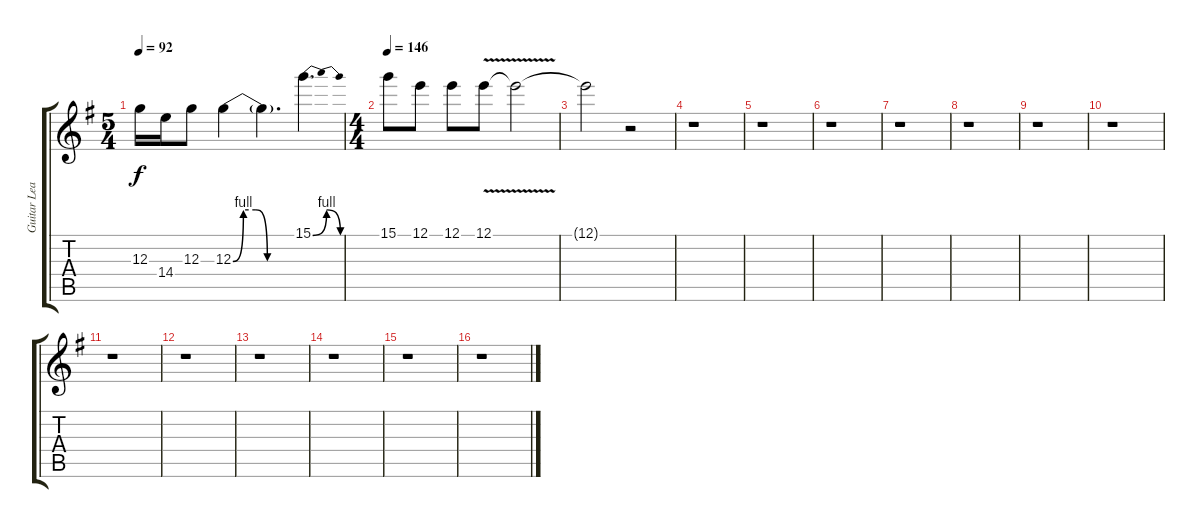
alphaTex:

\track ("Guitar Leads 1" "Guitar Lea") {instrument overdrivenguitar}
\staff {score tabs}
\tuning (E4 B3 G3 D3 A2 E2) {hide}
\ts (5 4)
\tempo 92
\clef g2
\ks g
12.3.16{dy f balance 5} 14.4.16 12.3.8 12.3{be (custom 0 0 10 4 22 4 33 0 45 0 60 0)}.4 12.3{t}.4{d} 15.1{be (bendrelease 0 0 15 4 30 4 60 0)}.4{d} |
\ts (4 4)
\tempo 146
15.1.8 12.1.8 12.1.8 12.1{v}.8 12.1{t}.2 |
12.1{t}.2 r.2 |
r.1 |
r.1 |
r.1 |
r.1 |
r.1 |
r.1 |
r.1 |
r.1 |
r.1 |
r.1 |
r.1 |
r.1 |
r.1
